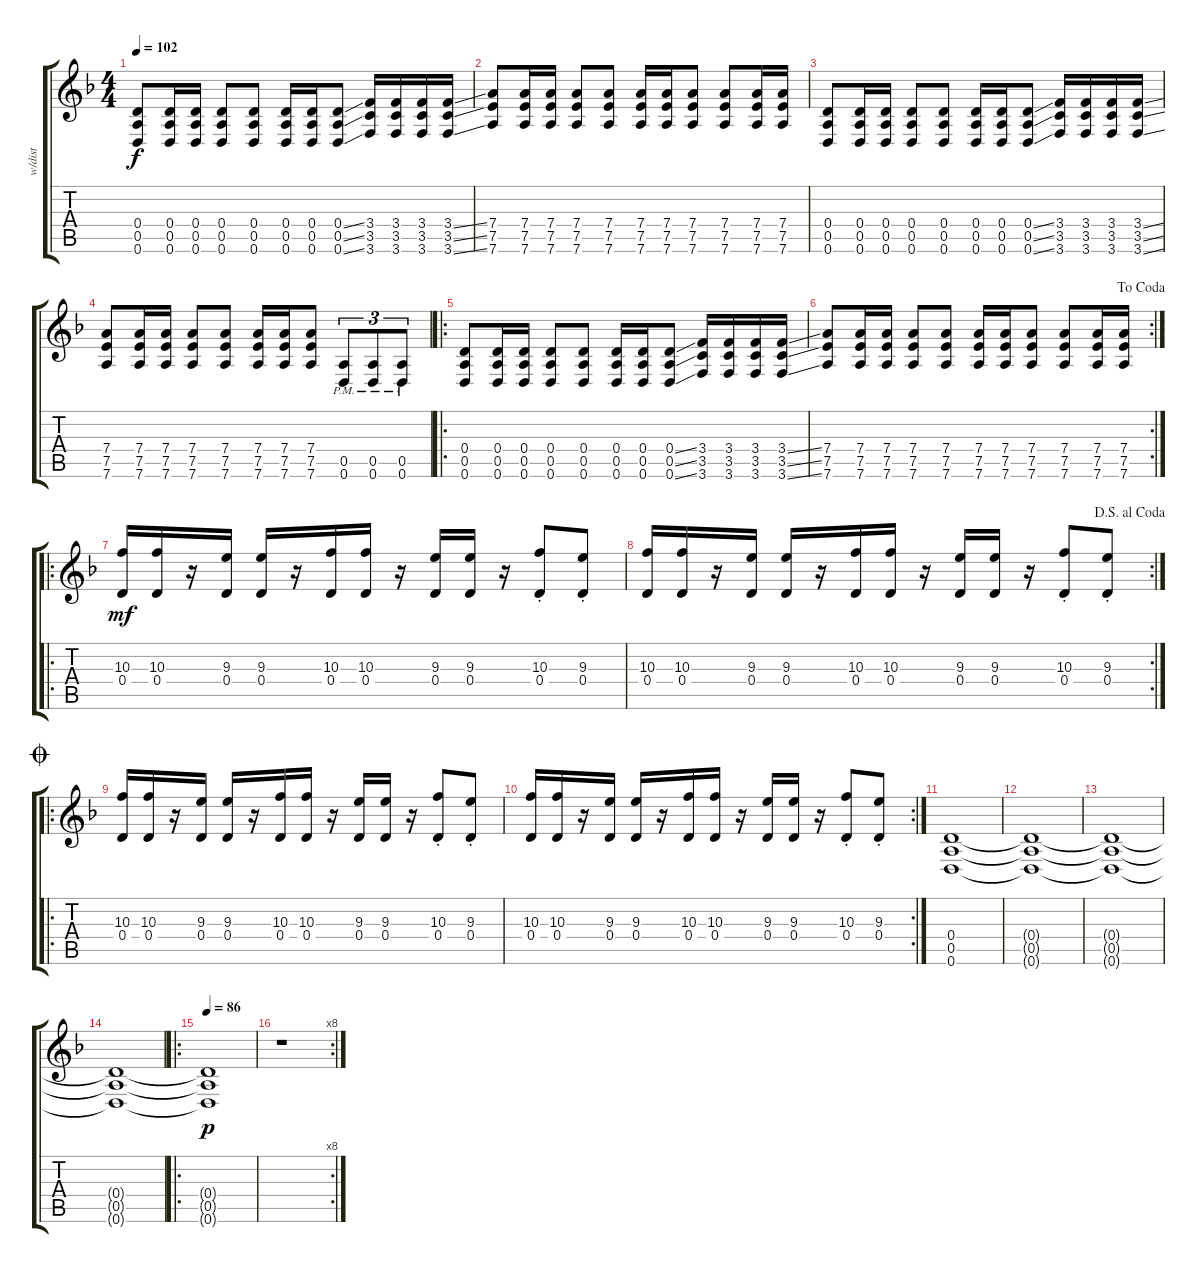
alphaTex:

\track ("w/dist" "w/dist") {instrument distortionguitar}
\staff {score tabs}
\tuning (E4 B3 G3 D3 A2 D2) {hide}
\ts (4 4)
\tempo 102
\clef g2
\ks f
(0.4 0.5 0.6).8{dy f} (0.4 0.5 0.6).16 (0.4 0.5 0.6).16 (0.4 0.5 0.6).8 (0.4 0.5 0.6).8 (0.4 0.5 0.6).16 (0.4 0.5 0.6).16 (0.4{ss} 0.5{ss} 0.6{ss}).8 (3.4 3.5 3.6).16 (3.4 3.5 3.6).16 (3.4 3.5 3.6).16 (3.4{ss} 3.5{ss} 3.6{ss}).16 |
(7.4 7.5 7.6).8 (7.4 7.5 7.6).16 (7.4 7.5 7.6).16 (7.4 7.5 7.6).8 (7.4 7.5 7.6).8 (7.4 7.5 7.6).16 (7.4 7.5 7.6).16 (7.4 7.5 7.6).8 (7.4 7.5 7.6).8 (7.4 7.5 7.6).16 (7.4 7.5 7.6).16 |
(0.4 0.5 0.6).8 (0.4 0.5 0.6).16 (0.4 0.5 0.6).16 (0.4 0.5 0.6).8 (0.4 0.5 0.6).8 (0.4 0.5 0.6).16 (0.4 0.5 0.6).16 (0.4{ss} 0.5{ss} 0.6{ss}).8 (3.4 3.5 3.6).16 (3.4 3.5 3.6).16 (3.4 3.5 3.6).16 (3.4{ss} 3.5{ss} 3.6{ss}).16 |
(7.4 7.5 7.6).8 (7.4 7.5 7.6).16 (7.4 7.5 7.6).16 (7.4 7.5 7.6).8 (7.4 7.5 7.6).8 (7.4 7.5 7.6).16 (7.4 7.5 7.6).16 (7.4 7.5 7.6).8 (0.5{pm} 0.6{pm}).8{tu (3 2)} (0.5{pm} 0.6{pm}).8{tu (3 2)} (0.5{pm} 0.6{pm}).8{tu (3 2)} |
\ro
(0.4 0.5 0.6).8 (0.4 0.5 0.6).16 (0.4 0.5 0.6).16 (0.4 0.5 0.6).8 (0.4 0.5 0.6).8 (0.4 0.5 0.6).16 (0.4 0.5 0.6).16 (0.4{ss} 0.5{ss} 0.6{ss}).8 (3.4 3.5 3.6).16 (3.4 3.5 3.6).16 (3.4 3.5 3.6).16 (3.4{ss} 3.5{ss} 3.6{ss}).16 |
\rc 2
\jump dacoda
(7.4 7.5 7.6).8 (7.4 7.5 7.6).16 (7.4 7.5 7.6).16 (7.4 7.5 7.6).8 (7.4 7.5 7.6).8 (7.4 7.5 7.6).16 (7.4 7.5 7.6).16 (7.4 7.5 7.6).8 (7.4 7.5 7.6).8 (7.4 7.5 7.6).16 (7.4 7.5 7.6).16 |
\ro
(10.3 0.4).16{dy mf} (10.3 0.4).16 r.16 (9.3 0.4).16 (9.3 0.4).16 r.16 (10.3 0.4).16 (10.3 0.4).16 r.16 (9.3 0.4).16 (9.3 0.4).16 r.16 (10.3{st} 0.4{st}).8 (9.3{st} 0.4{st}).8 |
\rc 2
\jump dalsegnoalcoda
(10.3 0.4).16 (10.3 0.4).16 r.16 (9.3 0.4).16 (9.3 0.4).16 r.16 (10.3 0.4).16 (10.3 0.4).16 r.16 (9.3 0.4).16 (9.3 0.4).16 r.16 (10.3{st} 0.4{st}).8 (9.3{st} 0.4{st}).8 |
\ro
\jump coda
(10.3 0.4).16 (10.3 0.4).16 r.16 (9.3 0.4).16 (9.3 0.4).16 r.16 (10.3 0.4).16 (10.3 0.4).16 r.16 (9.3 0.4).16 (9.3 0.4).16 r.16 (10.3{st} 0.4{st}).8 (9.3{st} 0.4{st}).8 |
\rc 2
(10.3 0.4).16 (10.3 0.4).16 r.16 (9.3 0.4).16 (9.3 0.4).16 r.16 (10.3 0.4).16 (10.3 0.4).16 r.16 (9.3 0.4).16 (9.3 0.4).16 r.16 (10.3{st} 0.4{st}).8 (9.3{st} 0.4{st}).8 |
(0.4 0.5 0.6).1 |
(0.4{t} 0.5{t} 0.6{t}).1 |
(0.4{t} 0.5{t} 0.6{t}).1 |
(0.4{t} 0.5{t} 0.6{t}).1 |
\ro
\tempo 86
(0.4{t} 0.5{t} 0.6{t}).1{dy p} |
\rc 8
r.1
